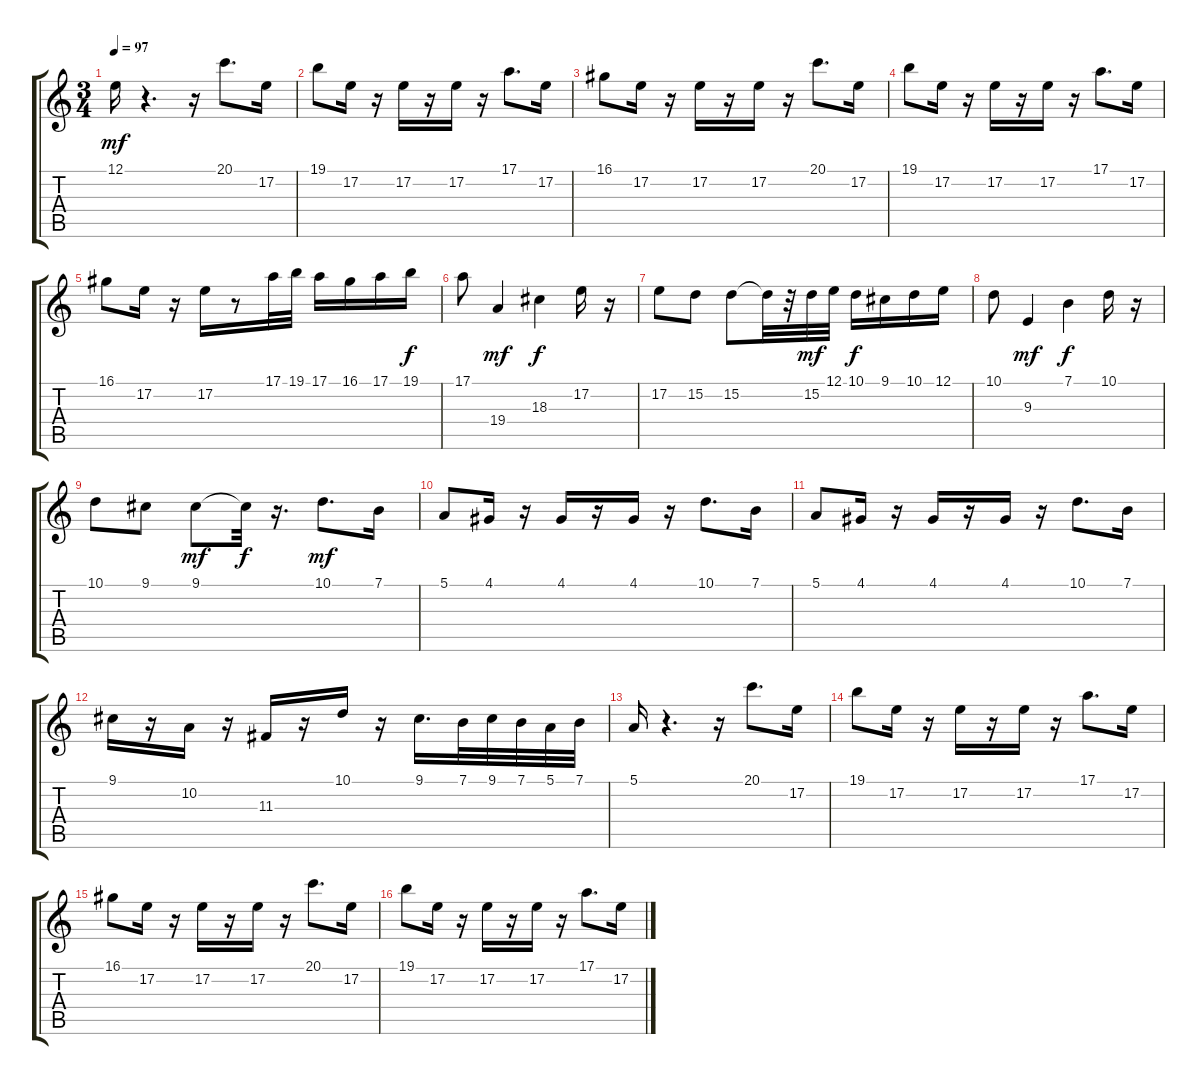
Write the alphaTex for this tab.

\track "" {instrument violin}
\staff {score tabs}
\tuning (E4 B3 G3 D3 A2 E2) {hide}
\ts (3 4)
\tempo 97
\clef g2
\ks c
12.1.16{dy mf} r.4{d} r.16 20.1.8{d} 17.2.16 |
19.1.8 17.2.16 r.16 17.2.16 r.16 17.2.16 r.16 17.1.8{d} 17.2.16 |
16.1.8 17.2.16 r.16 17.2.16 r.16 17.2.16 r.16 20.1.8{d} 17.2.16 |
19.1.8 17.2.16 r.16 17.2.16 r.16 17.2.16 r.16 17.1.8{d} 17.2.16 |
16.1.8 17.2.16 r.16 17.2.16 r.8 17.1.32 19.1.32 17.1.16 16.1.16 17.1.16 19.1.16{dy f} |
17.1.8 19.4.4{dy mf} 18.3.4{dy f} 17.2.16 r.16 |
17.2.8 15.2.8 15.2.8 15.2{t}.32 r.32 15.2.32{dy mf} 12.1.32 10.1.16{dy f} 9.1.16 10.1.16 12.1.16 |
10.1.8 9.3.4{dy mf} 7.1.4{dy f} 10.1.16 r.16 |
10.1.8 9.1.8 9.1.8{dy mf} 9.1{t}.32{dy f} r.16{d} 10.1.8{d dy mf} 7.1.16 |
5.1.8 4.1.16 r.16 4.1.16 r.16 4.1.16 r.16 10.1.8{d} 7.1.16 |
5.1.8 4.1.16 r.16 4.1.16 r.16 4.1.16 r.16 10.1.8{d} 7.1.16 |
9.1.16 r.16 10.2.16 r.16 11.3.16 r.16 10.1.16 r.16 9.1.16{d} 7.1.32 9.1.32 7.1.32 5.1.32 7.1.32 |
5.1.16 r.4{d} r.16 20.1.8{d} 17.2.16 |
19.1.8 17.2.16 r.16 17.2.16 r.16 17.2.16 r.16 17.1.8{d} 17.2.16 |
16.1.8 17.2.16 r.16 17.2.16 r.16 17.2.16 r.16 20.1.8{d} 17.2.16 |
19.1.8 17.2.16 r.16 17.2.16 r.16 17.2.16 r.16 17.1.8{d} 17.2.16
